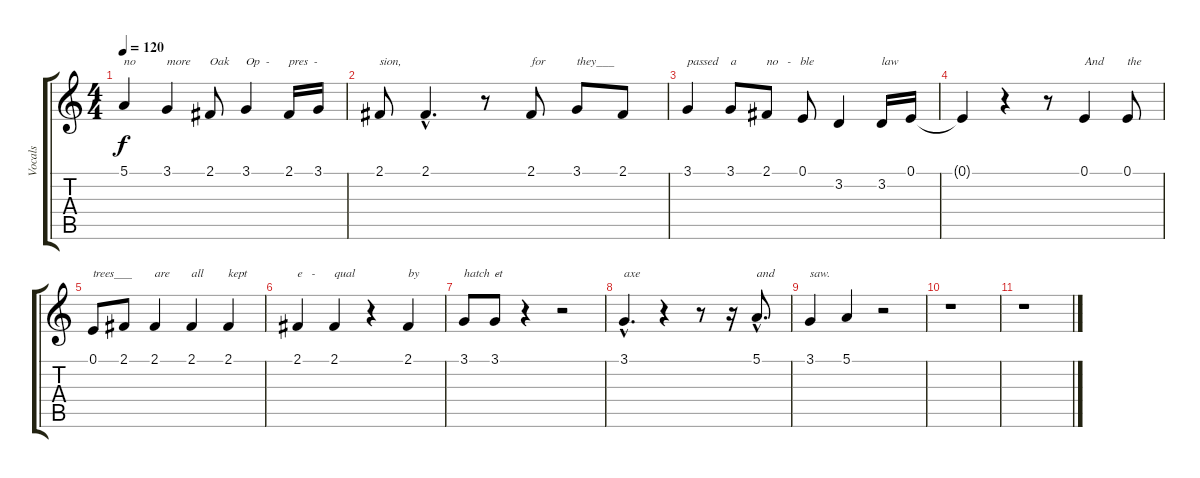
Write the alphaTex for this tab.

\track ("Vocals" "Vocals") {instrument synthvoice}
\staff {score tabs}
\tuning (E4 B3 G3 D3 A2 E2) {hide}
\ts (4 4)
\tempo 120
\clef g2
\ks c
5.1.4{txt "no" dy f} 3.1.4{txt "more"} 2.1.8{txt "Oak"} 3.1.4{txt "Op  -"} 2.1.16{txt "pres  -"} 3.1.16 |
2.1.8{txt "sion,"} 2.1{hac}.4{d} r.8 2.1.8{txt "for"} 3.1.8{txt "they___"} 2.1.8 |
3.1.4{txt "passed"} 3.1.8{txt "a"} 2.1.8{txt "no   -   ble"} 0.1.8 3.2.4 3.2.16{txt "law"} 0.1.16 |
0.1{t}.4 r.4 r.8 0.1.4{txt "And"} 0.1.8{txt "the"} |
0.1.8{txt "trees___"} 2.1.8 2.1.4{txt "are"} 2.1.4{txt "all"} 2.1.4{txt "kept"} |
2.1.4{txt "e   -"} 2.1.4{txt "qual"} r.4 2.1.4{txt "by"} |
3.1.8{txt "hatch  -"} 3.1.8{txt "et"} r.4 r.2 |
3.1{hac}.4{d txt "axe"} r.4 r.8 r.16 5.1{hac}.8{d txt "and"} |
3.1.4{txt "saw."} 5.1.4 r.2 |
r.1 |
r.1
